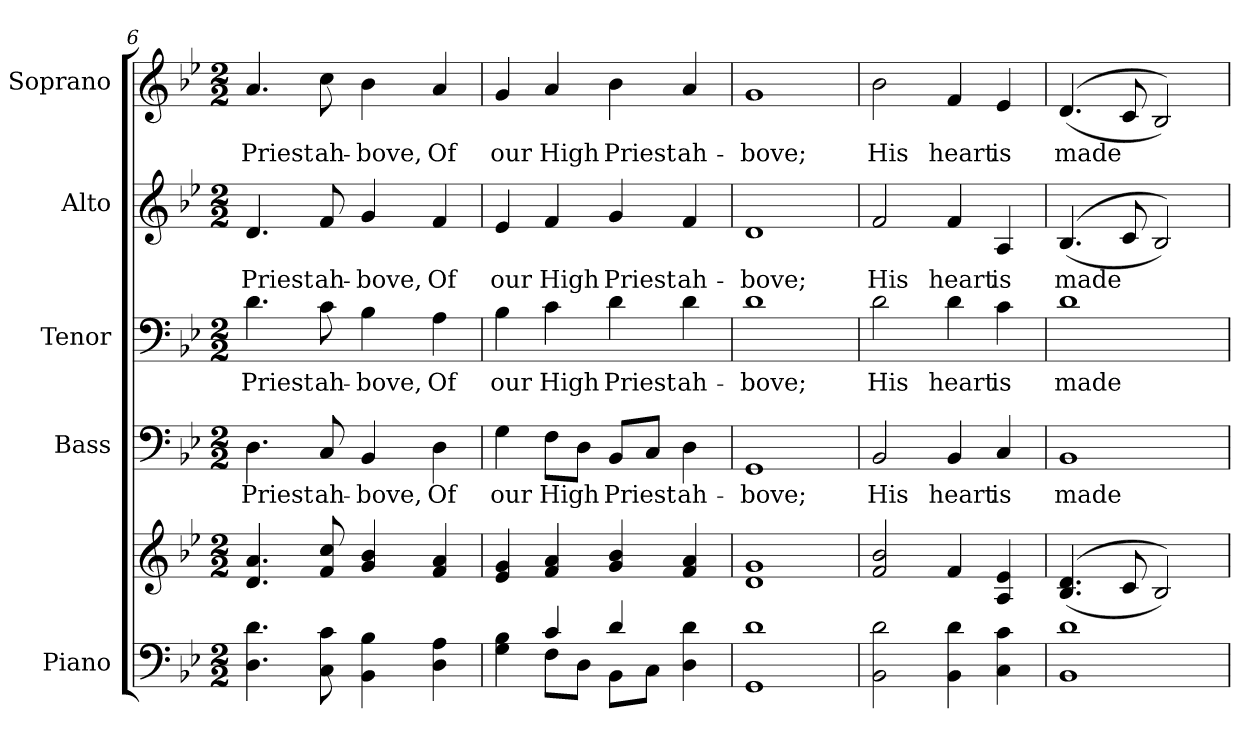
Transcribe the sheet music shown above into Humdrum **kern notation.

**kern	**kern	**kern	**text	**kern	**text	**kern	**text	**kern	**text
*part5	*part5	*part4	*part4	*part3	*part3	*part2	*part2	*part1	*part1
*staff6	*staff5	*staff4	*staff4	*staff3	*staff3	*staff2	*staff2	*staff1	*staff1
*I"Piano	*	*I"Bass	*	*I"Tenor	*	*I"Alto	*	*I"Soprano	*
*I'Pno.	*	*I'B.	*	*I'T.	*	*I'A.	*	*I'S.	*
*clefF4	*clefG2	*clefF4	*	*clefF4	*	*clefG2	*	*clefG2	*
*k[b-e-]	*k[b-e-]	*k[b-e-]	*	*k[b-e-]	*	*k[b-e-]	*	*k[b-e-]	*
*B-:	*B-:	*B-:	*	*B-:	*	*B-:	*	*B-:	*
*M2/2	*M2/2	*M2/2	*	*M2/2	*	*M2/2	*	*M2/2	*
=6	=6	=6	=6	=6	=6	=6	=6	=6	=6
!	!	!	!LO:LY:b:color=#000000	!	!	!	!	!	!
!	!	!	!	!	!LO:LY:b:color=#000000	!	!	!	!
!	!	!	!	!	!	!	!LO:LY:b:color=#000000	!	!
!	!	!	!	!	!	!	!	!	!LO:LY:b:color=#000000
4.Di\ 4.di	4.di/ 4.ai	4.Di\	Priest	4.di\	Priest	4.di/	Priest	4.ai/	Priest
!	!	!	!LO:LY:b:color=#000000	!	!	!	!	!	!
!	!	!	!	!	!LO:LY:b:color=#000000	!	!	!	!
!	!	!	!	!	!	!	!LO:LY:b:color=#000000	!	!
!	!	!	!	!	!	!	!	!	!LO:LY:b:color=#000000
8Ci\ 8ci	8fi/ 8cci	8Ci/	ah-	8ci\	ah-	8fi/	ah-	8cci\	ah-
!	!	!	!LO:LY:b:color=#000000	!	!	!	!	!	!
!	!	!	!	!	!LO:LY:b:color=#000000	!	!	!	!
!	!	!	!	!	!	!	!LO:LY:b:color=#000000	!	!
!	!	!	!	!	!	!	!	!	!LO:LY:b:color=#000000
4BB-i\ 4B-i	4gi/ 4b-i	4BB-i/	-bove,	4B-i\	-bove,	4gi/	-bove,	4b-i\	-bove,
!	!	!	!LO:LY:b:color=#000000	!	!	!	!	!	!
!	!	!	!	!	!LO:LY:b:color=#000000	!	!	!	!
!	!	!	!	!	!	!	!LO:LY:b:color=#000000	!	!
!	!	!	!	!	!	!	!	!	!LO:LY:b:color=#000000
4Di\ 4Ai	4fi/ 4ai	4Di\	Of	4Ai\	Of	4fi/	Of	4ai/	Of
!!LO:PB:g=z
=7	=7	=7	=7	=7	=7	=7	=7	=7	=7
*^	*	*	*	*	*	*	*	*	*
!	!	!	!	!LO:LY:b:color=#000000	!	!	!	!	!	!
!	!	!	!	!	!	!LO:LY:b:color=#000000	!	!	!	!
!	!	!	!	!	!	!	!	!LO:LY:b:color=#000000	!	!
!	!	!	!	!	!	!	!	!	!	!LO:LY:b:color=#000000
4Gi\ 4B-i	4ryy	4e-i/ 4gi	4Gi\	our	4B-i\	our	4e-i/	our	4gi/	our
!	!	!	!	!LO:LY:b:color=#000000	!	!	!	!	!	!
!	!	!	!	!	!	!LO:LY:b:color=#000000	!	!	!	!
!	!	!	!	!	!	!	!	!LO:LY:b:color=#000000	!	!
!	!	!	!	!	!	!	!	!	!	!LO:LY:b:color=#000000
4ci/	8Fi\L	4fi/ 4ai	8Fi\L	High	4ci\	High	4fi/	High	4ai/	High
.	8Di\J	.	8Di\J	.	.	.	.	.	.	.
!	!	!	!	!LO:LY:b:color=#000000	!	!	!	!	!	!
!	!	!	!	!	!	!LO:LY:b:color=#000000	!	!	!	!
!	!	!	!	!	!	!	!	!LO:LY:b:color=#000000	!	!
!	!	!	!	!	!	!	!	!	!	!LO:LY:b:color=#000000
4di/	8BB-i\L	4gi/ 4b-i	8BB-i/L	Priest	4di\	Priest	4gi/	Priest	4b-i\	Priest
.	8Ci\J	.	8Ci/J	.	.	.	.	.	.	.
!	!	!	!	!LO:LY:b:color=#000000	!	!	!	!	!	!
!	!	!	!	!	!	!LO:LY:b:color=#000000	!	!	!	!
!	!	!	!	!	!	!	!	!LO:LY:b:color=#000000	!	!
!	!	!	!	!	!	!	!	!	!	!LO:LY:b:color=#000000
4Di\ 4di	4ryy	4fi/ 4ai	4Di\	ah-	4di\	ah-	4fi/	ah-	4ai/	ah-
*v	*v	*	*	*	*	*	*	*	*	*
=8	=8	=8	=8	=8	=8	=8	=8	=8	=8
*^	*	*	*	*	*	*	*	*	*
!	!	!	!	!LO:LY:b:color=#000000	!	!	!	!	!	!
*v	*v	*	*	*	*	*	*	*	*	*
*^	*	*	*	*	*	*	*	*	*
!	!	!	!	!	!	!LO:LY:b:color=#000000	!	!	!	!
*v	*v	*	*	*	*	*	*	*	*	*
*^	*	*	*	*	*	*	*	*	*
!	!	!	!	!	!	!	!	!LO:LY:b:color=#000000	!	!
*v	*v	*	*	*	*	*	*	*	*	*
*^	*	*	*	*	*	*	*	*	*
!	!	!	!	!	!	!	!	!	!	!LO:LY:b:color=#000000
*v	*v	*	*	*	*	*	*	*	*	*
1GGi 1di	1di 1gi	1GGi	-bove;	1di	-bove;	1di	-bove;	1gi	-bove;
=9	=9	=9	=9	=9	=9	=9	=9	=9	=9
!	!	!	!LO:LY:b:color=#000000	!	!	!	!	!	!
!	!	!	!	!	!LO:LY:b:color=#000000	!	!	!	!
!	!	!	!	!	!	!	!LO:LY:b:color=#000000	!	!
!	!	!	!	!	!	!	!	!	!LO:LY:b:color=#000000
2BB-i\ 2di	2fi/ 2b-i	2BB-i/	His	2di\	His	2fi/	His	2b-i\	His
!	!	!	!LO:LY:b:color=#000000	!	!	!	!	!	!
!	!	!	!	!	!LO:LY:b:color=#000000	!	!	!	!
!	!	!	!	!	!	!	!LO:LY:b:color=#000000	!	!
!	!	!	!	!	!	!	!	!	!LO:LY:b:color=#000000
4BB-i\ 4di	4fi/	4BB-i/	heart	4di\	heart	4fi/	heart	4fi/	heart
!	!	!	!LO:LY:b:color=#000000	!	!	!	!	!	!
!	!	!	!	!	!LO:LY:b:color=#000000	!	!	!	!
!	!	!	!	!	!	!	!LO:LY:b:color=#000000	!	!
!	!	!	!	!	!	!	!	!	!LO:LY:b:color=#000000
4Ci\ 4ci	4Ai/ 4e-i	4Ci/	is	4ci\	is	4Ai/	is	4e-i/	is
!!LO:PB:g=z
=10	=10	=10	=10	=10	=10	=10	=10	=10	=10
!	!	!	!LO:LY:b:color=#000000	!	!	!	!	!	!
!	!	!	!	!	!LO:LY:b:color=#000000	!	!	!	!
!	!	!	!	!	!	!	!LO:LY:b:color=#000000	!	!
!	!	!	!	!	!	!	!	!	!LO:LY:b:color=#000000
1BB-i 1di	((4.B-i/ 4.di	1BB-i	made	1di	made	((4.B-i/	made	((4.di/	made
.	8ci/	.	.	.	.	8ci/	.	8ci/	.
.	2B-i/))	.	.	.	.	2B-i/))	.	2B-i/))	.
=	=	=	=	=	=	=	=	=	=
*-	*-	*-	*-	*-	*-	*-	*-	*-	*-
